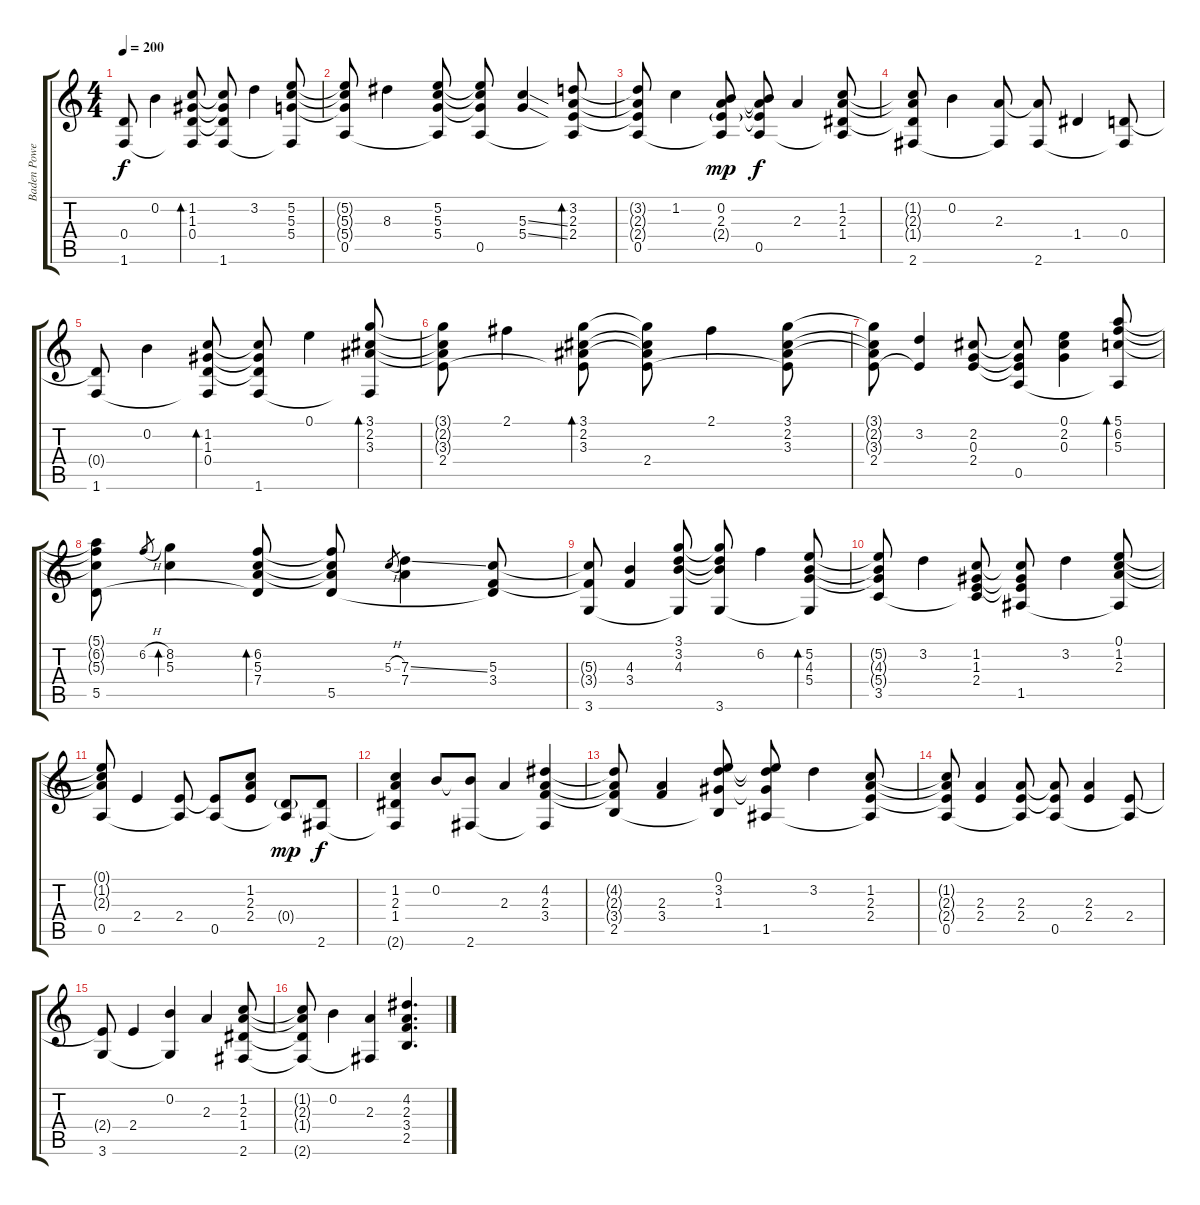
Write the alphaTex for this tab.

\track ("Baden Powell" "Baden Powe") {instrument acousticguitarsteel}
\staff {score tabs}
\tuning (E4 B3 G3 D3 A2 E2) {hide}
\ts (4 4)
\tempo 200
\clef g2
\ks c
(0.4{t} 1.6).8{dy f} 0.2.4 (1.2 1.3 0.4 1.6{t}).8{bd 240} (1.2{t} 1.3{t} 0.4{t} 1.6).8 3.2.4 (5.2 5.3 5.4 1.6{t}).8 |
(5.2{t} 5.3{t} 5.4{t} 0.5).8 8.3.4 (5.2 5.3 5.4 0.5{t}).8 (5.2{t} 5.3{t} 5.4{t} 0.5).8 (5.3{ss} 5.4{ss}).4 (3.2 2.3 2.4 0.5{t}).8{bd 240} |
(3.2{t} 2.3{t} 2.4{t} 0.5).8 1.2.4 (0.2 2.3 2.4{g} 0.5{t}).8{dy mp} (0.2{t} 2.3{t} 2.4{t} 0.5).8{dy f} 2.3.4 (1.2 2.3 1.4 0.5{t}).8 |
(1.2{t} 2.3{t} 1.4{t} 2.6).8 0.2.4 (2.3 2.6{t}).8 (2.3{t} 2.6).8 1.4.4 (0.4 2.6{t}).8 |
(0.4{t} 1.6).8 0.2.4 (1.2 1.3 0.4 1.6{t}).8{bd 240} (1.2{t} 1.3{t} 0.4{t} 1.6).8 0.1.4 (3.1 2.2 3.3 1.6{t}).8{bd 240} |
(3.1{t} 2.2{t} 3.3{t} 2.4).8 2.1.4 (3.1 2.2 3.3 2.4{t}).8{bd 240} (3.1{t} 2.2{t} 3.3{t} 2.4).8 2.1.4 (3.1 2.2 3.3 2.4{t}).8 |
(3.1{t} 2.2{t} 3.3{t} 2.4).8 (3.2 2.4{t}).4 (2.2 0.3 2.4).8 (2.2{t} 0.3{t} 2.4{t} 0.5).8 (0.1 2.2 0.3).4 (5.1 6.2 5.3 0.5{t}).8{bd 240} |
(5.1{t} 6.2{t} 5.3{t} 5.5).8 6.2{h}.8{gr} (8.2 5.3).4{bd 240} (6.2 5.3 7.4 5.5{t}).8{bd 240} (6.2{t} 5.3{t} 7.4{t} 5.5).8 5.3{h}.8{gr} (7.3{ss} 7.4).4 (5.3 3.4 5.5{t}).8 |
(5.3{t} 3.4{t} 3.6).8 (4.3 3.4).4 (3.1 3.2 4.3 3.6{t}).8 (3.1{t} 3.2{t} 4.3{t} 3.6).8 6.2.4 (5.2 4.3 5.4 3.6{t}).8{bd 240} |
(5.2{t} 4.3{t} 5.4{t} 3.5).8 3.2.4 (1.2 1.3 2.4 3.5{t}).8 (1.2{t} 1.3{t} 2.4{t} 1.5).8 3.2.4 (0.1 1.2 2.3 1.5{t}).8 |
(0.1{t} 1.2{t} 2.3{t} 0.5).8 2.4.4 (2.4 0.5{t}).8 (2.4{t} 0.5).8 (1.2 2.3 2.4).8 (0.4{g} 0.5{t}).8{dy mp} (0.4{t} 2.6).8{dy f} |
(1.2 2.3 1.4 2.6{t}).4 0.2.8 (0.2{t} 2.6).8 2.3.4 (4.2 2.3 3.4 2.6{t}).4 |
(4.2{t} 2.3{t} 3.4{t} 2.5).8 (2.3 3.4).4 (0.1 3.2 1.3 2.5{t}).8 (0.1{t} 3.2{t} 1.3{t} 1.5).8 3.2.4 (1.2 2.3 2.4 1.5{t}).8 |
(1.2{t} 2.3{t} 2.4{t} 0.5).8 (2.3 2.4).4 (2.3 2.4 0.5{t}).8 (2.3{t} 2.4{t} 0.5).8 (2.3 2.4).4 (2.4 0.5{t}).8 |
(2.4{t} 3.6).8 2.4.4 (0.2 3.6{t}).4 2.3.4 (1.2 2.3 1.4 2.6).8 |
(1.2{t} 2.3{t} 1.4{t} 2.6{t}).8 0.2.4 (2.3 2.6{t}).4 (4.2 2.3 3.4 2.5).4{d}
